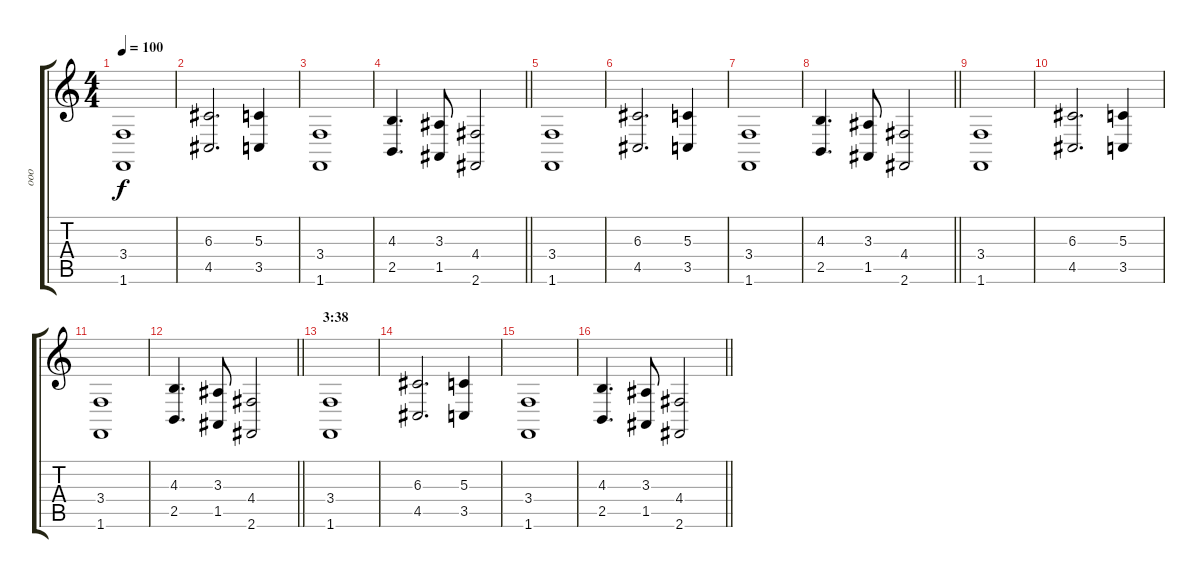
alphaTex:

\track ("ooo" "ooo") {instrument voiceoohs}
\staff {score tabs}
\tuning (E4 B3 G3 D3 A2 E2) {hide}
\ts (4 4)
\tempo 100
\clef g2
\ks c
(3.4 1.6).1{dy f} |
(6.3 4.5).2{d} (5.3 3.5).4 |
(3.4 1.6).1 |
\barLineRight lightlight
(4.3 2.5).4{d} (3.3 1.5).8 (4.4 2.6).2 |
(3.4 1.6).1 |
(6.3 4.5).2{d} (5.3 3.5).4 |
(3.4 1.6).1 |
\barLineRight lightlight
(4.3 2.5).4{d} (3.3 1.5).8 (4.4 2.6).2 |
(3.4 1.6).1 |
(6.3 4.5).2{d} (5.3 3.5).4 |
(3.4 1.6).1 |
\barLineRight lightlight
(4.3 2.5).4{d} (3.3 1.5).8 (4.4 2.6).2 |
\section ("" "3:38")
(3.4 1.6).1 |
(6.3 4.5).2{d} (5.3 3.5).4 |
(3.4 1.6).1 |
\barLineRight lightlight
(4.3 2.5).4{d} (3.3 1.5).8 (4.4 2.6).2
